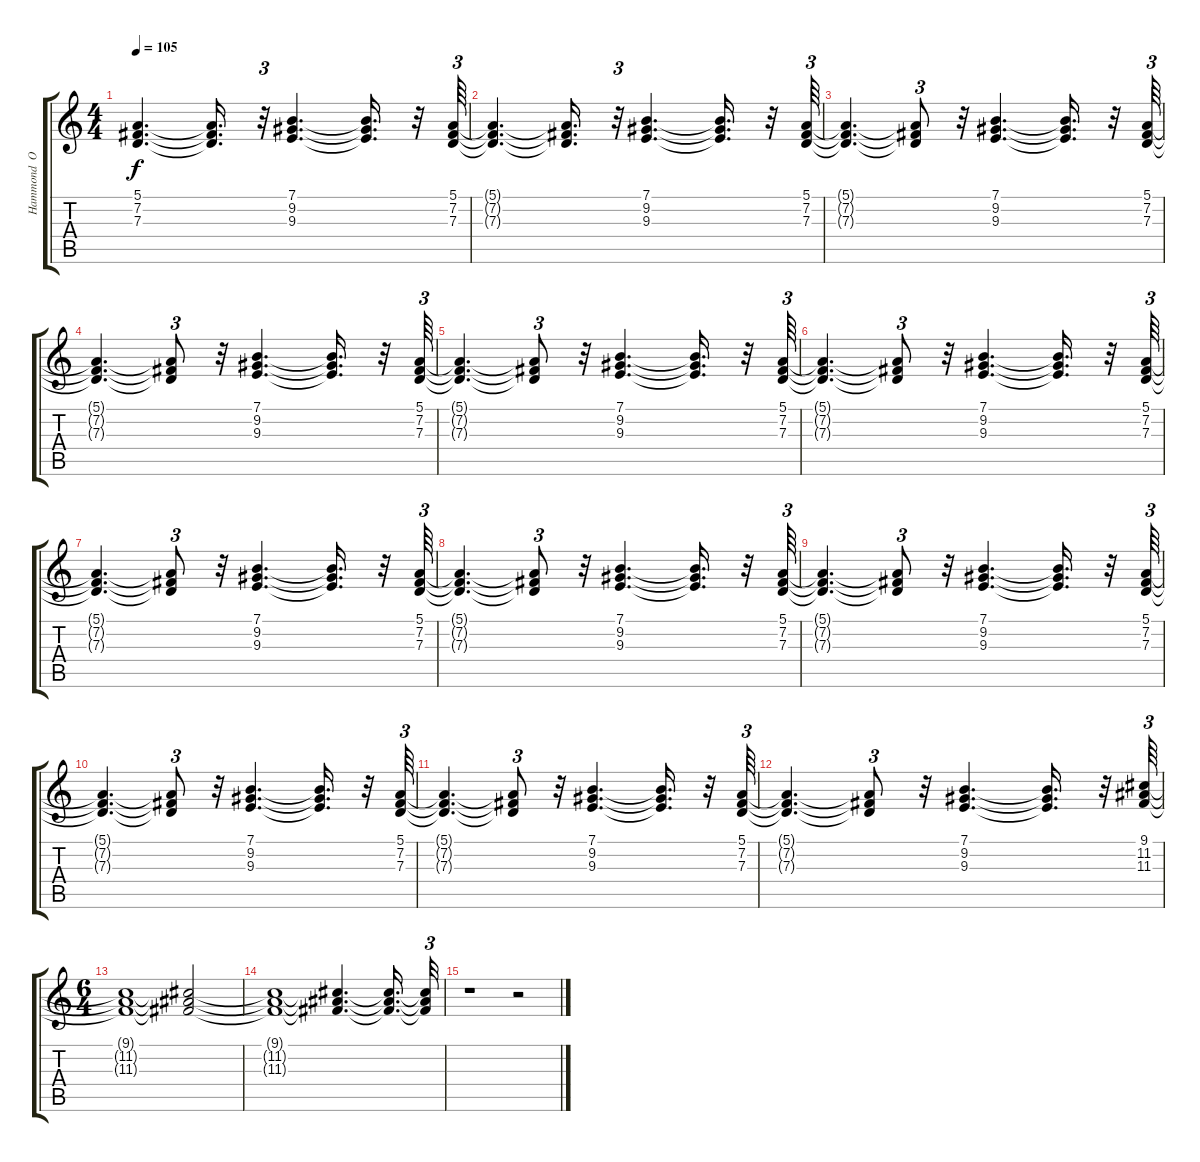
\track ("Hammond  Organ" "Hammond  O") {instrument drawbarorgan}
\staff {score tabs}
\tuning (E4 B3 G3 D3 A2 E2) {hide}
\ts (4 4)
\tempo 105
\clef g2
\ks c
(5.1{t} 7.2{t} 7.3{t}).4{d dy f} (5.1{t} 7.2{t} 7.3{t}).16{d} r.32{tu (3 2)} (7.1 9.2 9.3).4{d} (7.1{t} 9.2{t} 9.3{t}).16{d} r.32 (5.1 7.2 7.3).64{tu (3 2)} |
(5.1{t} 7.2{t} 7.3{t}).4{d} (5.1{t} 7.2{t} 7.3{t}).16{d} r.32{tu (3 2)} (7.1 9.2 9.3).4{d} (7.1{t} 9.2{t} 9.3{t}).16{d} r.32 (5.1 7.2 7.3).64{tu (3 2)} |
(5.1{t} 7.2{t} 7.3{t}).4{d} (5.1{t} 7.2{t} 7.3{t}).8{tu (3 2)} r.32 (7.1 9.2 9.3).4{d} (7.1{t} 9.2{t} 9.3{t}).16{d} r.32 (5.1 7.2 7.3).64{tu (3 2)} |
(5.1{t} 7.2{t} 7.3{t}).4{d} (5.1{t} 7.2{t} 7.3{t}).8{tu (3 2)} r.32 (7.1 9.2 9.3).4{d} (7.1{t} 9.2{t} 9.3{t}).16{d} r.32 (5.1 7.2 7.3).64{tu (3 2)} |
(5.1{t} 7.2{t} 7.3{t}).4{d} (5.1{t} 7.2{t} 7.3{t}).8{tu (3 2)} r.32 (7.1 9.2 9.3).4{d} (7.1{t} 9.2{t} 9.3{t}).16{d} r.32 (5.1 7.2 7.3).64{tu (3 2)} |
(5.1{t} 7.2{t} 7.3{t}).4{d} (5.1{t} 7.2{t} 7.3{t}).8{tu (3 2)} r.32 (7.1 9.2 9.3).4{d} (7.1{t} 9.2{t} 9.3{t}).16{d} r.32 (5.1 7.2 7.3).64{tu (3 2)} |
(5.1{t} 7.2{t} 7.3{t}).4{d} (5.1{t} 7.2{t} 7.3{t}).8{tu (3 2)} r.32 (7.1 9.2 9.3).4{d} (7.1{t} 9.2{t} 9.3{t}).16{d} r.32 (5.1 7.2 7.3).64{tu (3 2)} |
(5.1{t} 7.2{t} 7.3{t}).4{d} (5.1{t} 7.2{t} 7.3{t}).8{tu (3 2)} r.32 (7.1 9.2 9.3).4{d} (7.1{t} 9.2{t} 9.3{t}).16{d} r.32 (5.1 7.2 7.3).64{tu (3 2)} |
(5.1{t} 7.2{t} 7.3{t}).4{d} (5.1{t} 7.2{t} 7.3{t}).8{tu (3 2)} r.32 (7.1 9.2 9.3).4{d} (7.1{t} 9.2{t} 9.3{t}).16{d} r.32 (5.1 7.2 7.3).64{tu (3 2)} |
(5.1{t} 7.2{t} 7.3{t}).4{d} (5.1{t} 7.2{t} 7.3{t}).8{tu (3 2)} r.32 (7.1 9.2 9.3).4{d} (7.1{t} 9.2{t} 9.3{t}).16{d} r.32 (5.1 7.2 7.3).64{tu (3 2)} |
(5.1{t} 7.2{t} 7.3{t}).4{d} (5.1{t} 7.2{t} 7.3{t}).8{tu (3 2)} r.32 (7.1 9.2 9.3).4{d} (7.1{t} 9.2{t} 9.3{t}).16{d} r.32 (5.1 7.2 7.3).64{tu (3 2)} |
(5.1{t} 7.2{t} 7.3{t}).4{d} (5.1{t} 7.2{t} 7.3{t}).8{tu (3 2)} r.32 (7.1 9.2 9.3).4{d} (7.1{t} 9.2{t} 9.3{t}).16{d} r.32 (9.1 11.2 11.3).64{tu (3 2) volume 12} |
\ts (6 4)
(9.1{t} 11.2{t} 11.3{t}).1 (9.1{t} 11.2{t} 11.3{t}).2 |
(9.1{t} 11.2{t} 11.3{t}).1 (9.1{t} 11.2{t} 11.3{t}).4{d} (9.1{t} 11.2{t} 11.3{t}).16{d} (9.1{t} 11.2{t} 11.3{t}).32{tu (3 2)} |
r.1 r.2
